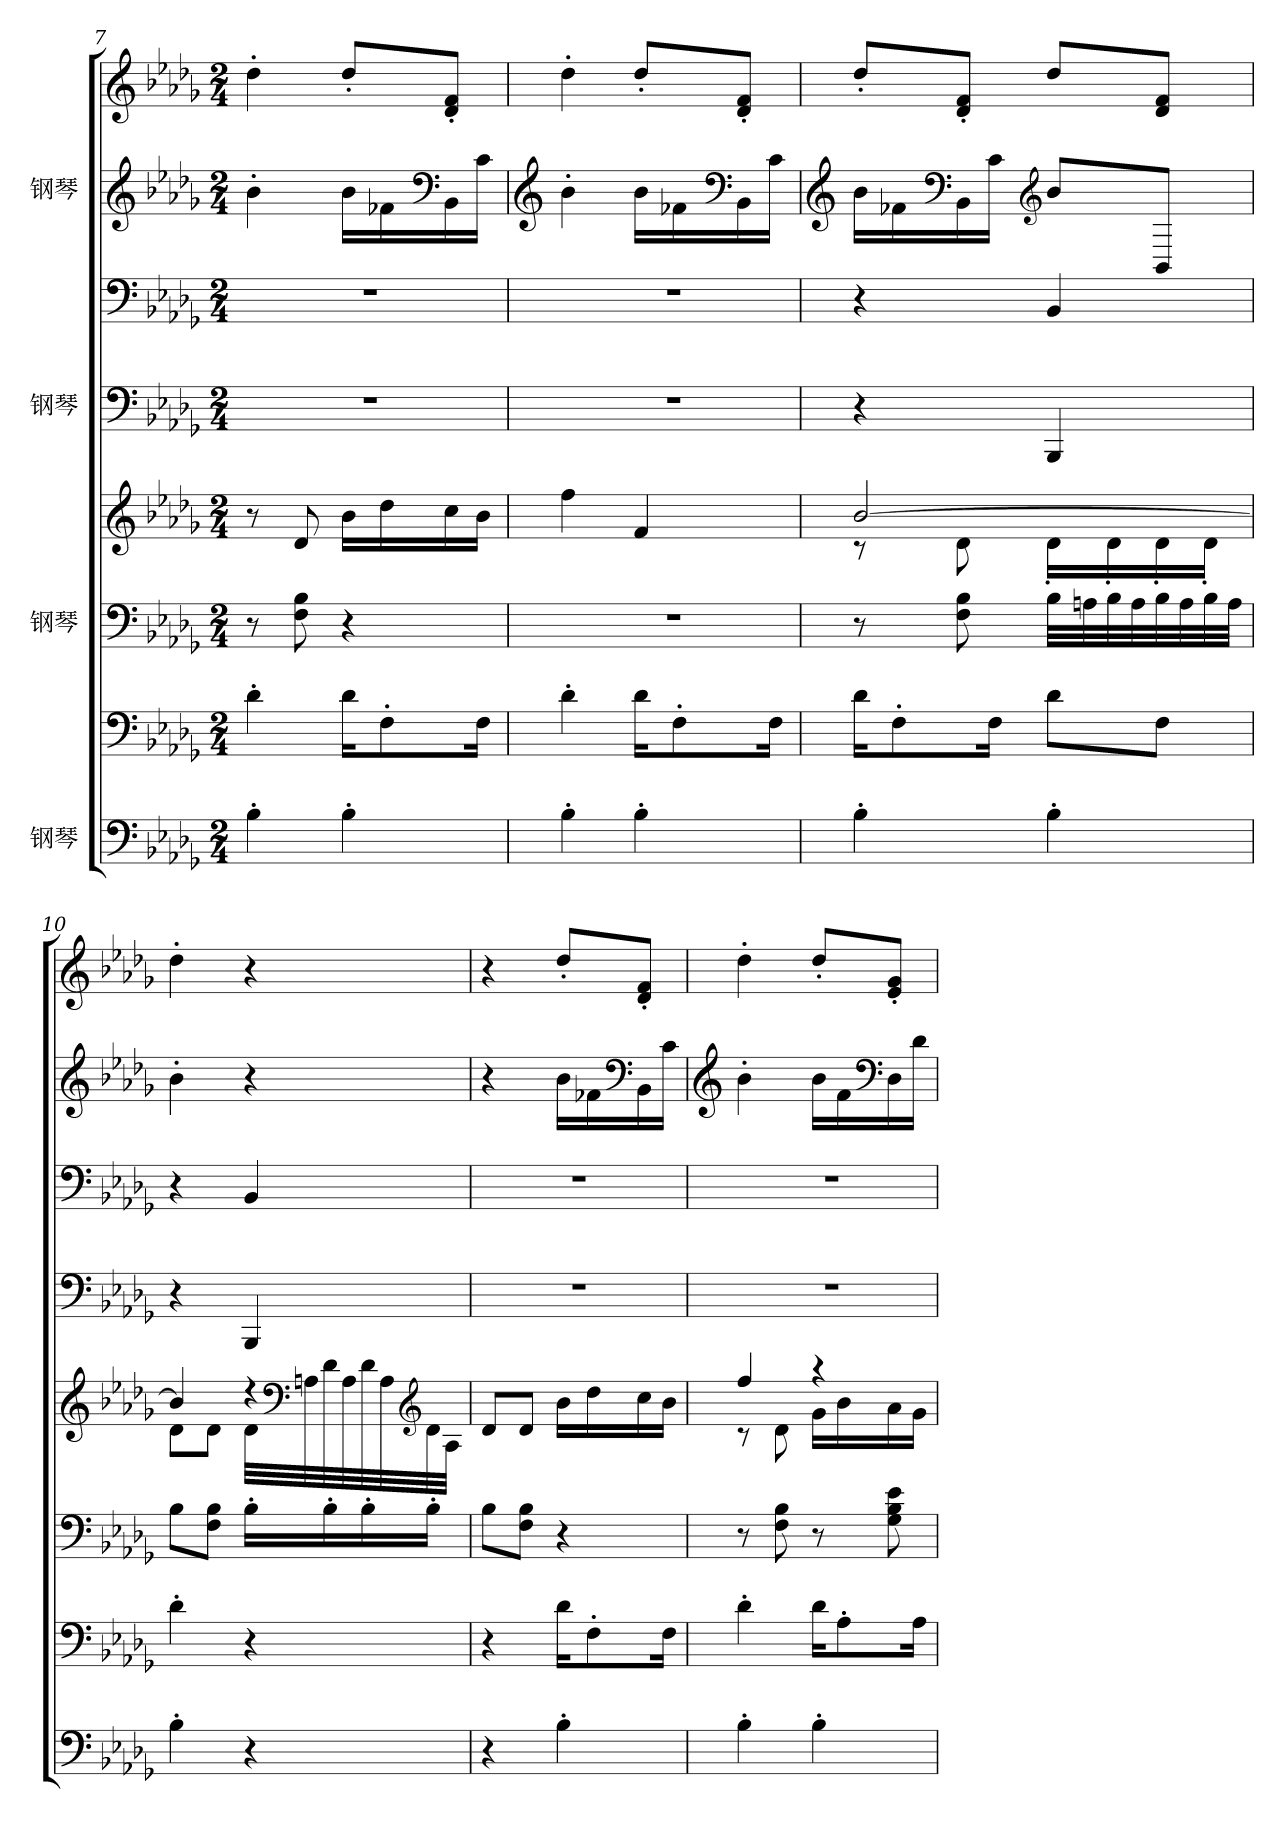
**kern	**kern	**kern	**kern	**kern	**kern	**kern	**kern
*part4	*part4	*part3	*part3	*part2	*part2	*part1	*part1
*staff8	*staff7	*staff6	*staff5	*staff4	*staff3	*staff2	*staff1
*I"钢琴	*	*I"钢琴	*	*I"钢琴	*	*I"钢琴	*
!!LO:PB:g=z
*clefF4	*clefF4	*clefF4	*clefG2	*clefF4	*clefF4	*clefG2	*clefG2
*k[b-e-a-d-g-]	*k[b-e-a-d-g-]	*k[b-e-a-d-g-]	*k[b-e-a-d-g-]	*k[b-e-a-d-g-]	*k[b-e-a-d-g-]	*k[b-e-a-d-g-]	*k[b-e-a-d-g-]
*M2/4	*M2/4	*M2/4	*M2/4	*M2/4	*M2/4	*M2/4	*M2/4
=7	=7	=7	=7	=7	=7	=7	=7
4B-'\	4d-'\	8r	8r	2r	2r	4b-'\	4dd-'\
.	.	8F\ 8B-\	8d-/	.	.	.	.
4B-'\	16d-\KL	4r	16b-\LL	.	.	16b-\LL	8dd-'/L
.	8F'\	.	16dd-\	.	.	16f-X\	.
*	*	*	*	*	*	*clefF4	*
.	.	.	16cc\	.	.	16BB-\	8d-/' 8f/'J
.	16F\Jk	.	16b-\JJ	.	.	16c\JJ	.
=8	=8	=8	=8	=8	=8	=8	=8
*	*	*	*	*	*	*clefG2	*
4B-'\	4d-'\	2r	4ff\	2r	2r	4b-'\	4dd-'\
4B-'\	16d-\KL	.	4f/	.	.	16b-\LL	8dd-'/L
.	8F'\	.	.	.	.	16f-X\	.
*	*	*	*	*	*	*clefF4	*
.	.	.	.	.	.	16BB-\	8d-/' 8f/'J
.	16F\Jk	.	.	.	.	16c\JJ	.
=9	=9	=9	=9	=9	=9	=9	=9
*	*	*	*	*	*	*clefG2	*
*	*	*	*^	*	*	*	*
4B-'\	16d-\KL	8r	[2b-/	8r	4r	4r	16b-\LL	8dd-'/L
.	8F'\	.	.	.	.	.	16f-X\	.
*	*	*	*	*	*	*	*clefF4	*
.	.	8F\ 8B-\	.	8d-\	.	.	16BB-\	8d-/' 8f/'J
.	16F\Jk	.	.	.	.	.	16c\JJ	.
*	*	*	*	*	*	*	*clefG2	*
4B-'\	8d-\L	32B-\LLL	.	16d-'\LL	4BBB-/	4BB-/	8b-/L	8dd-/L
.	.	32An\	.	.	.	.	.	.
.	.	32B-\	.	16d-'\	.	.	.	.
.	.	32A\	.	.	.	.	.	.
.	8F\J	32B-\	.	16d-'\	.	.	8BB-/J	8d-/ 8f/J
.	.	32A\	.	.	.	.	.	.
.	.	32B-\	.	16d-'\JJ	.	.	.	.
.	.	32A\JJJ	.	.	.	.	.	.
!!LO:PB:g=z
=10	=10	=10	=10	=10	=10	=10	=10	=10
4B-'\	4d-'\	8B-\L	4b-/]	8d-\L	4r	4r	4b-'\	4dd-'\
.	.	8F\ 8B-\J	.	8d-\J	.	.	.	.
4r	4r	16B-'\LL	4r	32d-\LLL	4BBB-/	4BB-/	4r	4r
*	*	*	*clefF4	*	*	*	*	*
.	.	.	.	32An\	.	.	.	.
.	.	16B-'\	.	32d-\	.	.	.	.
.	.	.	.	32A\	.	.	.	.
.	.	16B-'\	.	32d-\	.	.	.	.
.	.	.	.	32A\	.	.	.	.
*	*	*	*clefG2	*	*	*	*	*
.	.	16B-'\JJ	.	32d-\	.	.	.	.
.	.	.	.	32A\JJJ	.	.	.	.
*	*	*	*v	*v	*	*	*	*
=11	=11	=11	=11	=11	=11	=11	=11
4r	4r	8B-\L	8d-/L	2r	2r	4r	4r
.	.	8F\ 8B-\J	8d-/J	.	.	.	.
4B-'\	16d-\KL	4r	16b-\LL	.	.	16b-\LL	8dd-'/L
.	8F'\	.	16dd-\	.	.	16f-X\	.
*	*	*	*	*	*	*clefF4	*
.	.	.	16cc\	.	.	16BB-\	8d-/' 8f/'J
.	16F\Jk	.	16b-\JJ	.	.	16c\JJ	.
=12	=12	=12	=12	=12	=12	=12	=12
*	*	*	*	*	*	*clefG2	*
*	*	*	*^	*	*	*	*
4B-'\	4d-'\	8r	4ff/	8r	2r	2r	4b-'\	4dd-'\
.	.	8F\ 8B-\	.	8d-\	.	.	.	.
4B-'\	16d-\KL	8r	4r	16g-\LL	.	.	16b-\LL	8dd-'/L
.	8A-'\	.	.	16b-\	.	.	16f\	.
*	*	*	*	*	*	*	*clefF4	*
.	.	8G-\ 8B-\ 8e-\	.	16a-\	.	.	16D-\	8e-/' 8g-/'J
.	16A-\Jk	.	.	16g-\JJ	.	.	16d-\JJ	.
*	*	*	*v	*v	*	*	*	*
=	=	=	=	=	=	=	=
*-	*-	*-	*-	*-	*-	*-	*-
